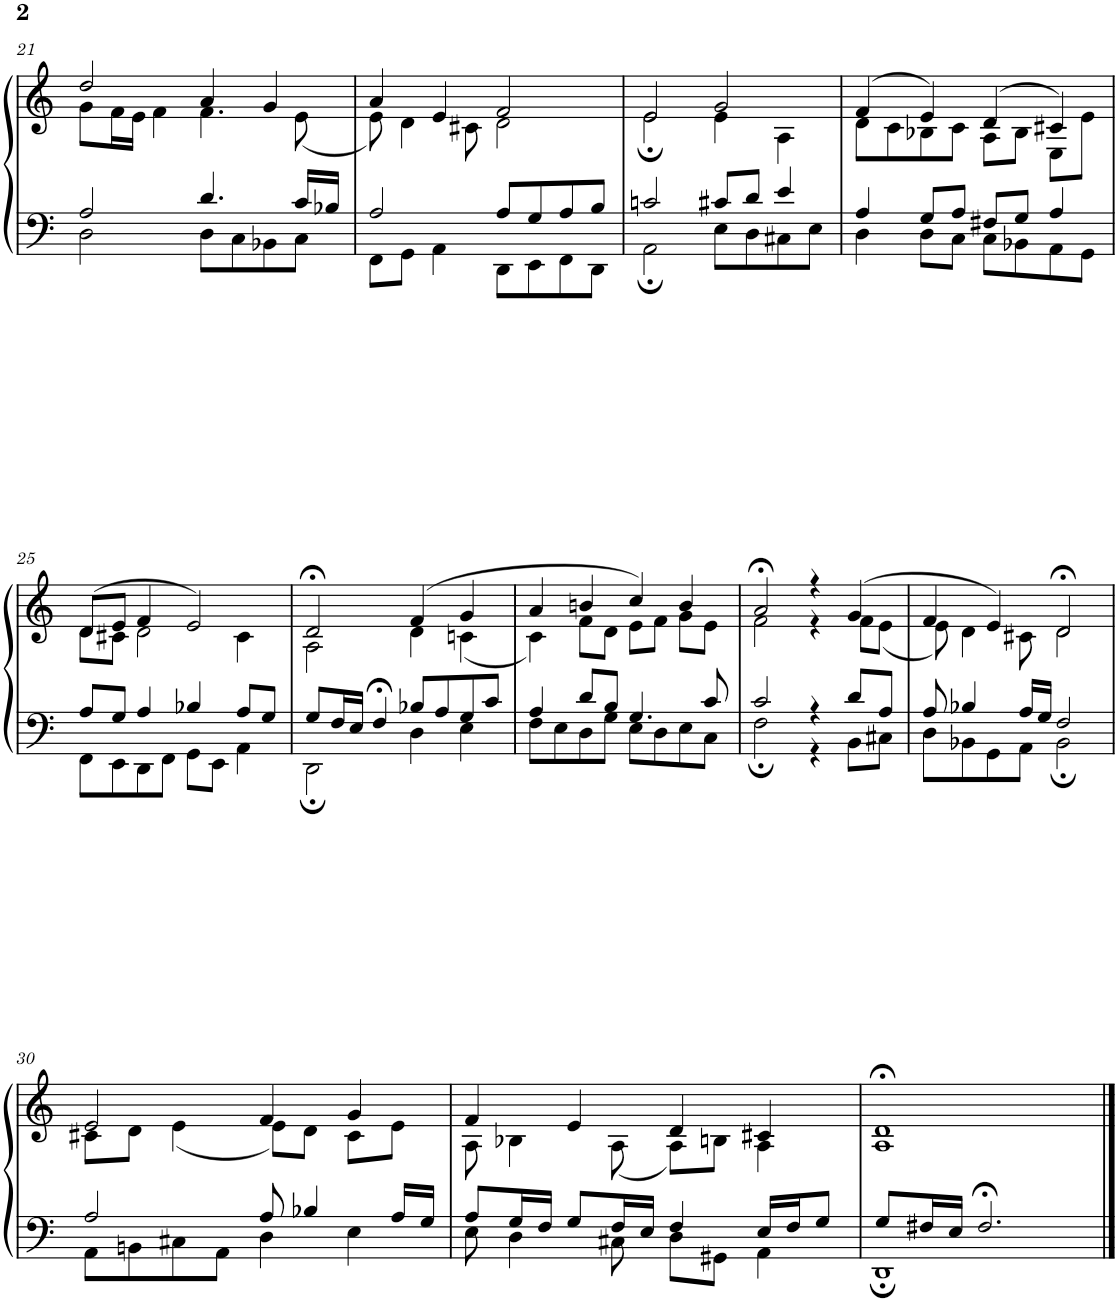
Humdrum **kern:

**kern	**kern
*part1	*part1
*staff2	*staff1
*I"S,A	*
!!LO:PB:g=z
*clefF4	*clefG2
*k[]	*k[]
*M4/4	*M4/4
*met(c)	*met(c)
=21	=21
*^	*^
2A/	2D\	2dd/	8g\L
.	.	.	16f\L
.	.	.	16e\JJ
.	.	.	4f\
4.d/	8D\L	4a/	4.f\
.	8C\	.	.
.	8BB-X\	4g/	.
16c/LL	8C\J	.	(<8e\
16B-X/JJ	.	.	.
=22	=22	=22	=22
2A/	8FF\L	4a/	8e\)
.	8GG\J	.	4d\
.	4AA\	4e/	.
.	.	.	8c#X\
8A/L	8DD\L	2f/	2d\
8G/	8EE\	.	.
8A/	8FF\	.	.
8B/J	8DD\J	.	.
=23	=23	=23	=23
2cn/	2AA;\	2e/	2e;\
8c#X/L	8E\L	2g/	4e\
8d/J	8D\	.	.
4e/	8C#X\	.	4A\
.	8E\J	.	.
=24	=24	=24	=24
4A/	4D\	(>4f/	8d\L
.	.	.	8c\
8G/L	8D\L	4e/)	8B-X\
8A/J	8C\J	.	8c\J
8F#X/L	8C\L	(>4d/	8A\L
8G/J	8BB-X\	.	8B-\J
4A/	8AA\	4c#X/)	8E\L
.	8GG\J	.	8e\J
!!LO:LB:g=z	!!
=25	=25	=25	=25
8A/L	8FF\L	(>8d/L	8d\L
8G/J	8EE\	8e/J	8c#X\J
4A/	8DD\	4f/	2d\
.	8FF\J	.	.
4B-X/	8GG\L	2e/)	.
.	8EE\J	.	.
8A/L	4AA\	.	4c#\
8G/J	.	.	.
=26	=26	=26	=26
8G/L	2DD;\	2d;</	2A\
16F/L	.	.	.
16E/JJ	.	.	.
4F;</	.	.	.
8B-X/L	4D\	(>4f/	4d\
8A/	.	.	.
8G/	4E\	4g/	(<4cn\
8c/J	.	.	.
=27	=27	=27	=27
4A/	8F\L	4a/	4c\)
.	8E\	.	.
8d/L	8D\	4bn/	8f\L
8B/J	8G\J	.	8d\J
4.G/	8E\L	4cc/)	8e\L
.	8D\	.	8f\J
.	8E\	4b/	8g\L
8c/	8C\J	.	8e\J
=28	=28	=28	=28
2c/	2F;\	2a;</	2f\
4r	4r	4r	4r
8d/L	8BB\L	(>4g/	8f\L
8A/J	8C#X\J	.	(<8e\J
=29	=29	=29	=29
8A/	8D\L	4f/	8e\)
4B-X/	8BB-X\	.	4d\
.	8GG\	4e/)	.
16A/LL	8AA\J	.	8c#X\
16G/JJ	.	.	.
2F/	2BB-;\	2d;</	2d\
!!LO:LB:g=z	!!
=30	=30	=30	=30
2A/	8AA\L	2e/	8c#X\L
.	8BBn\	.	8d\J
.	8C#X\	.	(<4e\
.	8AA\J	.	.
8A/	4D\	4f/	8e\L)
4B-X/	.	.	8d\J
.	4E\	4g/	8c#\L
16A/LL	.	.	8e\J
16G/JJ	.	.	.
=31	=31	=31	=31
8A/L	8E\	4f/	8A\
16G/L	4D\	.	4B-X\
16F/JJ	.	.	.
8G/L	.	4e/	.
16F/L	8C#X\	.	(<8A\
16E/JJ	.	.	.
4F/	8D\L	4d/	8A\L)
.	8GG#X\J	.	8Bn\J
16E/LL	4AA\	4c#X/	4A\
16F/J	.	.	.
8G/J	.	.	.
=32	=32	=32	=32
8G/L	1DD;	1d;<	1A
16F#X/L	.	.	.
16E/JJ	.	.	.
2.F#;</	.	.	.
*v	*v	*	*
*	*v	*v
==	==
*-	*-
